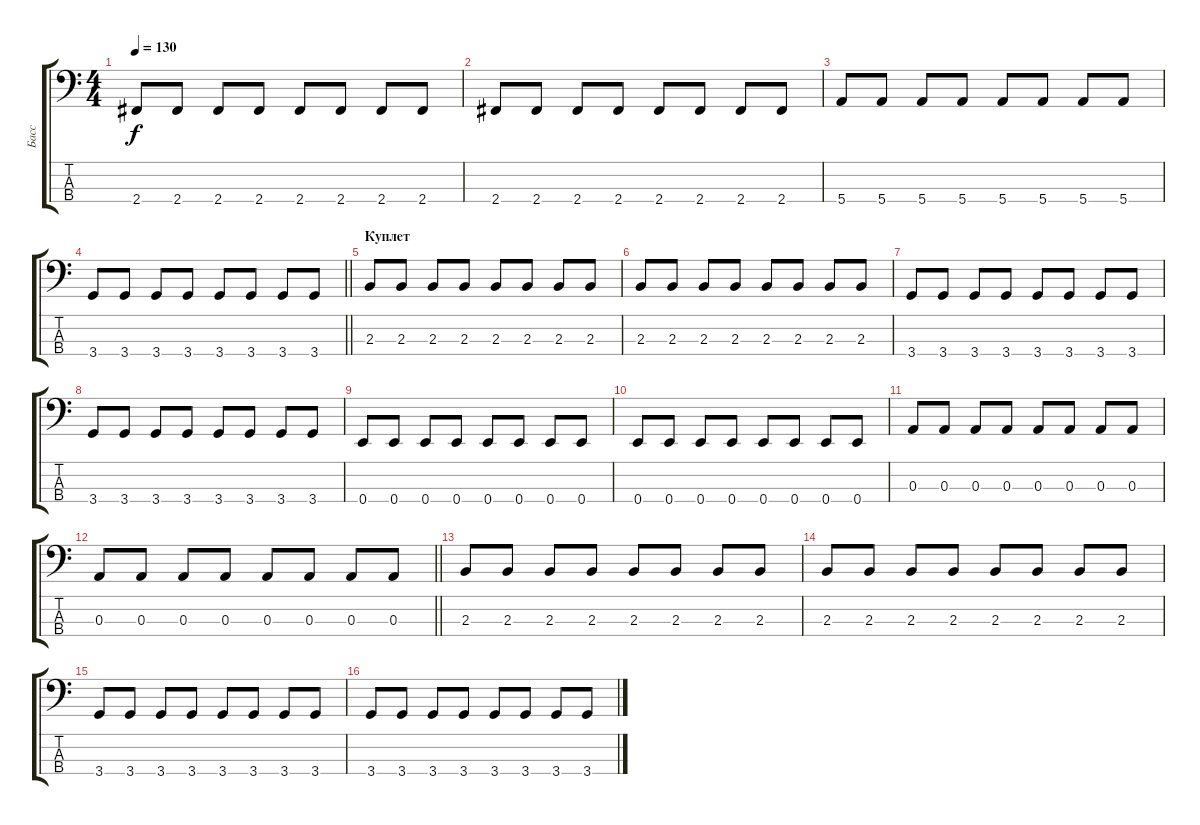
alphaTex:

\track ("Басс" "Басс") {instrument electricbassfinger}
\staff {score tabs}
\tuning (G2 D2 A1 E1) {hide}
\ts (4 4)
\tempo 130
\clef f4
\ks c
2.4.8{dy f} 2.4.8 2.4.8 2.4.8 2.4.8 2.4.8 2.4.8 2.4.8 |
2.4.8 2.4.8 2.4.8 2.4.8 2.4.8 2.4.8 2.4.8 2.4.8 |
5.4.8 5.4.8 5.4.8 5.4.8 5.4.8 5.4.8 5.4.8 5.4.8 |
\barLineRight lightlight
3.4.8 3.4.8 3.4.8 3.4.8 3.4.8 3.4.8 3.4.8 3.4.8 |
\section ("" "Куплет")
2.3.8 2.3.8 2.3.8 2.3.8 2.3.8 2.3.8 2.3.8 2.3.8 |
2.3.8 2.3.8 2.3.8 2.3.8 2.3.8 2.3.8 2.3.8 2.3.8 |
3.4.8 3.4.8 3.4.8 3.4.8 3.4.8 3.4.8 3.4.8 3.4.8 |
3.4.8 3.4.8 3.4.8 3.4.8 3.4.8 3.4.8 3.4.8 3.4.8 |
0.4.8 0.4.8 0.4.8 0.4.8 0.4.8 0.4.8 0.4.8 0.4.8 |
0.4.8 0.4.8 0.4.8 0.4.8 0.4.8 0.4.8 0.4.8 0.4.8 |
0.3.8 0.3.8 0.3.8 0.3.8 0.3.8 0.3.8 0.3.8 0.3.8 |
\barLineRight lightlight
0.3.8 0.3.8 0.3.8 0.3.8 0.3.8 0.3.8 0.3.8 0.3.8 |
2.3.8 2.3.8 2.3.8 2.3.8 2.3.8 2.3.8 2.3.8 2.3.8 |
2.3.8 2.3.8 2.3.8 2.3.8 2.3.8 2.3.8 2.3.8 2.3.8 |
3.4.8 3.4.8 3.4.8 3.4.8 3.4.8 3.4.8 3.4.8 3.4.8 |
3.4.8 3.4.8 3.4.8 3.4.8 3.4.8 3.4.8 3.4.8 3.4.8
